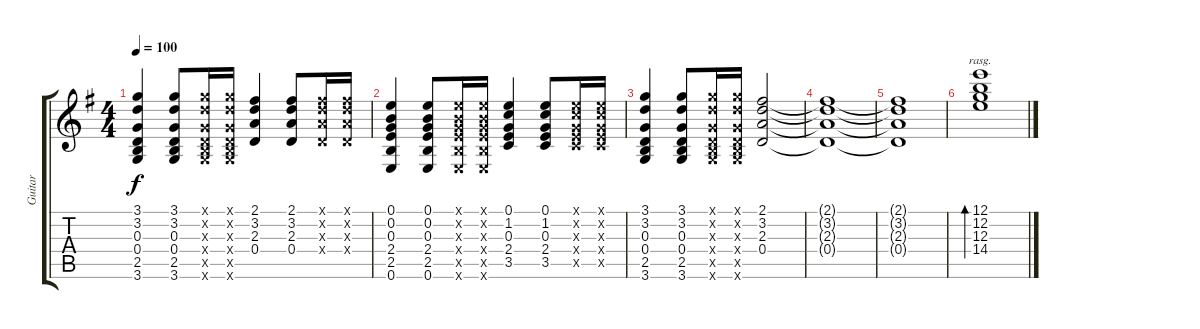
\track ("Guitar" "Guitar") {instrument overdrivenguitar}
\staff {score tabs}
\tuning (E4 B3 G3 D3 A2 E2) {hide}
\ts (4 4)
\tempo 100
\clef g2
\ks g
(3.1 3.2 0.3 0.4 2.5 3.6).4{dy f} (3.1 3.2 0.3 0.4 2.5 3.6).8 (3.1{x} 3.2{x} 0.3{x} 0.4{x} 2.5{x} 3.6{x}).16 (3.1{x} 3.2{x} 0.3{x} 0.4{x} 2.5{x} 3.6{x}).16 (2.1 3.2 2.3 0.4).4 (2.1 3.2 2.3 0.4).8 (2.1{x} 3.2{x} 2.3{x} 0.4{x}).16 (2.1{x} 3.2{x} 2.3{x} 0.4{x}).16 |
(0.1 0.2 0.3 2.4 2.5 0.6).4 (0.1 0.2 0.3 2.4 2.5 0.6).8 (0.1{x} 0.2{x} 0.3{x} 2.4{x} 2.5{x} 0.6{x}).16 (0.1{x} 0.2{x} 0.3{x} 2.4{x} 2.5{x} 0.6{x}).16 (0.1 1.2 0.3 2.4 3.5).4 (0.1 1.2 0.3 2.4 3.5).8 (0.1{x} 1.2{x} 0.3{x} 2.4{x} 3.5{x}).16 (0.1{x} 1.2{x} 0.3{x} 2.4{x} 3.5{x}).16 |
(3.1 3.2 0.3 0.4 2.5 3.6).4 (3.1 3.2 0.3 0.4 2.5 3.6).8 (3.1{x} 3.2{x} 0.3{x} 0.4{x} 2.5{x} 3.6{x}).16 (3.1{x} 3.2{x} 0.3{x} 0.4{x} 2.5{x} 3.6{x}).16 (2.1 3.2 2.3 0.4).2 |
(2.1{t} 3.2{t} 2.3{t} 0.4{t}).1 |
(2.1{t} 3.2{t} 2.3{t} 0.4{t}).1 |
(12.1 12.2 12.3 14.4).1{bd 480 rasg ii}
